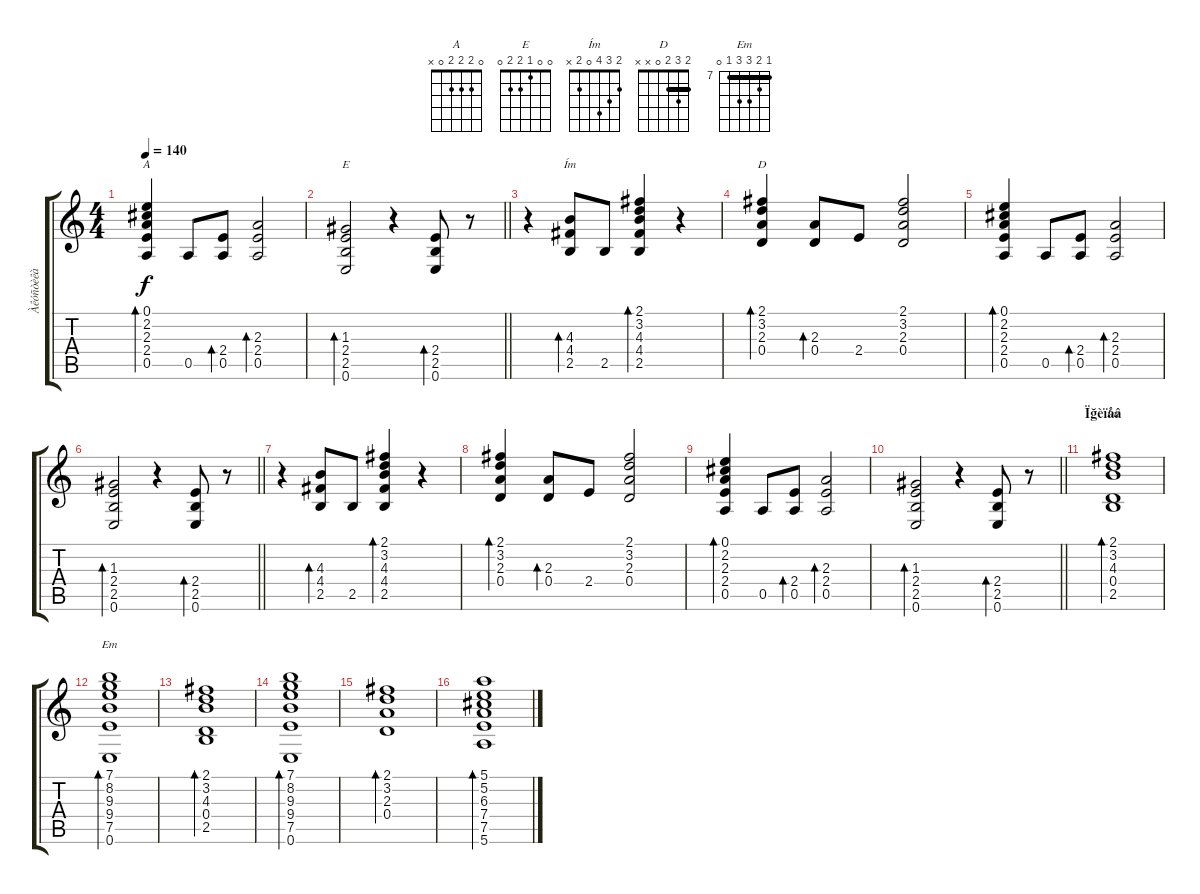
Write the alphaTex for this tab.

\track ("Àêóñòèêà" "Àêóñòèêà") {instrument acousticguitarsteel}
\staff {score tabs}
\tuning (E4 B3 G3 D3 A2 E2) {hide}
\chord ("A" 0 2 2 2 0 x)
\chord ("E" 0 0 1 2 2 0)
\chord ("Ím" 2 3 4 4 2 x) {barre 2}
\chord ("D" 2 3 2 0 x x) {barre 2}
\chord ("Ím" 2 3 4 0 2 x)
\chord ("Em" 7 8 9 9 7 0) {firstfret 7 barre 7}
\ts (4 4)
\tempo 140
\clef g2
\ks c
(0.1 2.2 2.3 2.4 0.5).4{bd 60 ch "A" dy f} 0.5.8 (2.4 0.5).8{bd 60} (2.3 2.4 0.5).2{bd 60} |
\barLineRight lightlight
(1.3 2.4 2.5 0.6).2{bd 60 ch "E"} r.4 (2.4 2.5 0.6).8{bd 60} r.8 |
r.4 (4.3 4.4 2.5).8{bd 240 ch "Ím"} 2.5.8 (2.1 3.2 4.3 4.4 2.5).4{bd 60} r.4 |
(2.1 3.2 2.3 0.4).4{bd 60 ch "D"} (2.3 0.4).8{bd 60} 2.4.8 (2.1 3.2 2.3 0.4).2 |
(0.1 2.2 2.3 2.4 0.5).4{bd 60} 0.5.8 (2.4 0.5).8{bd 60} (2.3 2.4 0.5).2{bd 60} |
\barLineRight lightlight
(1.3 2.4 2.5 0.6).2{bd 60} r.4 (2.4 2.5 0.6).8{bd 60} r.8 |
r.4 (4.3 4.4 2.5).8{bd 240} 2.5.8 (2.1 3.2 4.3 4.4 2.5).4{bd 60} r.4 |
(2.1 3.2 2.3 0.4).4{bd 60} (2.3 0.4).8{bd 60} 2.4.8 (2.1 3.2 2.3 0.4).2 |
(0.1 2.2 2.3 2.4 0.5).4{bd 60} 0.5.8 (2.4 0.5).8{bd 60} (2.3 2.4 0.5).2{bd 60} |
\barLineRight lightlight
(1.3 2.4 2.5 0.6).2{bd 60} r.4 (2.4 2.5 0.6).8{bd 60} r.8 |
\section ("" "Ïğèïåâ")
(2.1 3.2 4.3 0.4 2.5).1{bd 120 ch "Ím"} |
(7.1 8.2 9.3 9.4 7.5 0.6).1{bd 30 ch "Em"} |
(2.1 3.2 4.3 0.4 2.5).1{bd 120} |
(7.1 8.2 9.3 9.4 7.5 0.6).1{bd 30} |
(2.1 3.2 2.3 0.4).1{bd 120} |
(5.1 5.2 6.3 7.4 7.5 5.6).1{bd 120}
